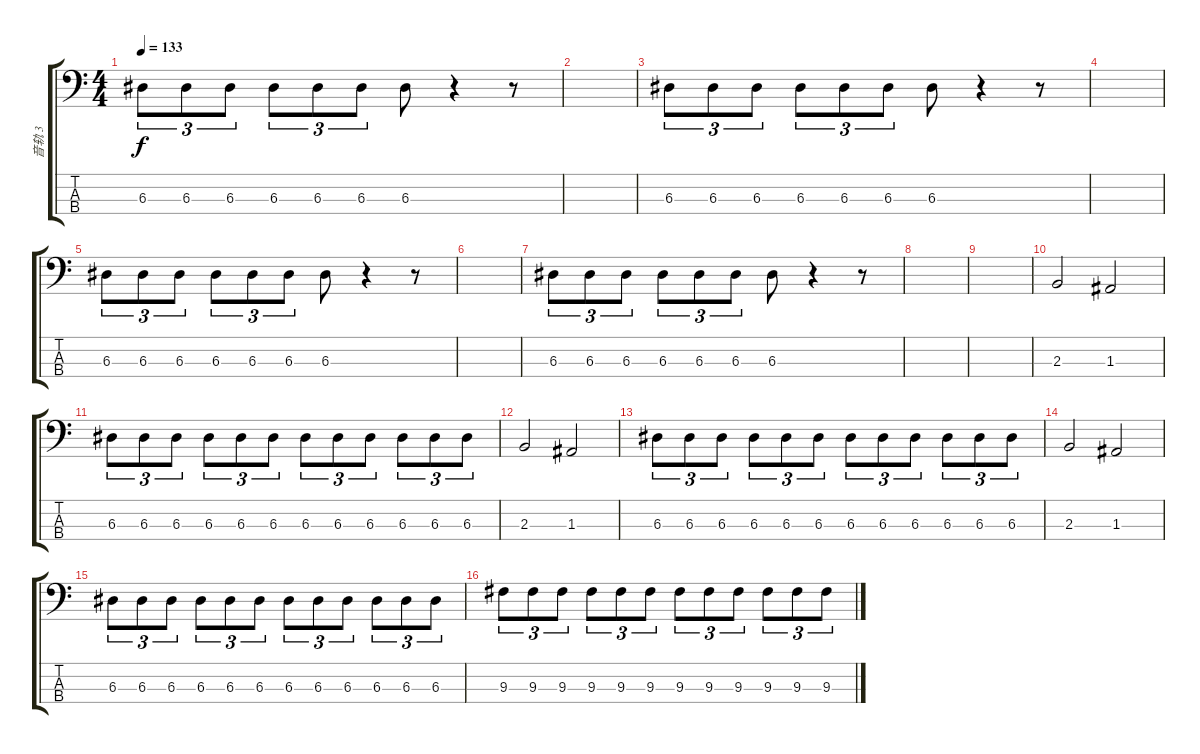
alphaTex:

\track ("音轨 3" "音轨 3") {instrument electricbasspick}
\staff {score tabs}
\tuning (G2 D2 A1 E1) {hide}
\ts (4 4)
\tempo 133
\clef f4
\ks c
6.3.8{tu (3 2) dy f} 6.3.8{tu (3 2)} 6.3.8{tu (3 2)} 6.3.8{tu (3 2)} 6.3.8{tu (3 2)} 6.3.8{tu (3 2)} 6.3.8 r.4 r.8 |
|
6.3.8{tu (3 2)} 6.3.8{tu (3 2)} 6.3.8{tu (3 2)} 6.3.8{tu (3 2)} 6.3.8{tu (3 2)} 6.3.8{tu (3 2)} 6.3.8 r.4 r.8 |
|
6.3.8{tu (3 2)} 6.3.8{tu (3 2)} 6.3.8{tu (3 2)} 6.3.8{tu (3 2)} 6.3.8{tu (3 2)} 6.3.8{tu (3 2)} 6.3.8 r.4 r.8 |
|
6.3.8{tu (3 2)} 6.3.8{tu (3 2)} 6.3.8{tu (3 2)} 6.3.8{tu (3 2)} 6.3.8{tu (3 2)} 6.3.8{tu (3 2)} 6.3.8 r.4 r.8 |
|
|
2.3.2 1.3.2 |
6.3.8{tu (3 2)} 6.3.8{tu (3 2)} 6.3.8{tu (3 2)} 6.3.8{tu (3 2)} 6.3.8{tu (3 2)} 6.3.8{tu (3 2)} 6.3.8{tu (3 2)} 6.3.8{tu (3 2)} 6.3.8{tu (3 2)} 6.3.8{tu (3 2)} 6.3.8{tu (3 2)} 6.3.8{tu (3 2)} |
2.3.2 1.3.2 |
6.3.8{tu (3 2)} 6.3.8{tu (3 2)} 6.3.8{tu (3 2)} 6.3.8{tu (3 2)} 6.3.8{tu (3 2)} 6.3.8{tu (3 2)} 6.3.8{tu (3 2)} 6.3.8{tu (3 2)} 6.3.8{tu (3 2)} 6.3.8{tu (3 2)} 6.3.8{tu (3 2)} 6.3.8{tu (3 2)} |
2.3.2 1.3.2 |
6.3.8{tu (3 2)} 6.3.8{tu (3 2)} 6.3.8{tu (3 2)} 6.3.8{tu (3 2)} 6.3.8{tu (3 2)} 6.3.8{tu (3 2)} 6.3.8{tu (3 2)} 6.3.8{tu (3 2)} 6.3.8{tu (3 2)} 6.3.8{tu (3 2)} 6.3.8{tu (3 2)} 6.3.8{tu (3 2)} |
9.3.8{tu (3 2)} 9.3.8{tu (3 2)} 9.3.8{tu (3 2)} 9.3.8{tu (3 2)} 9.3.8{tu (3 2)} 9.3.8{tu (3 2)} 9.3.8{tu (3 2)} 9.3.8{tu (3 2)} 9.3.8{tu (3 2)} 9.3.8{tu (3 2)} 9.3.8{tu (3 2)} 9.3.8{tu (3 2)}
